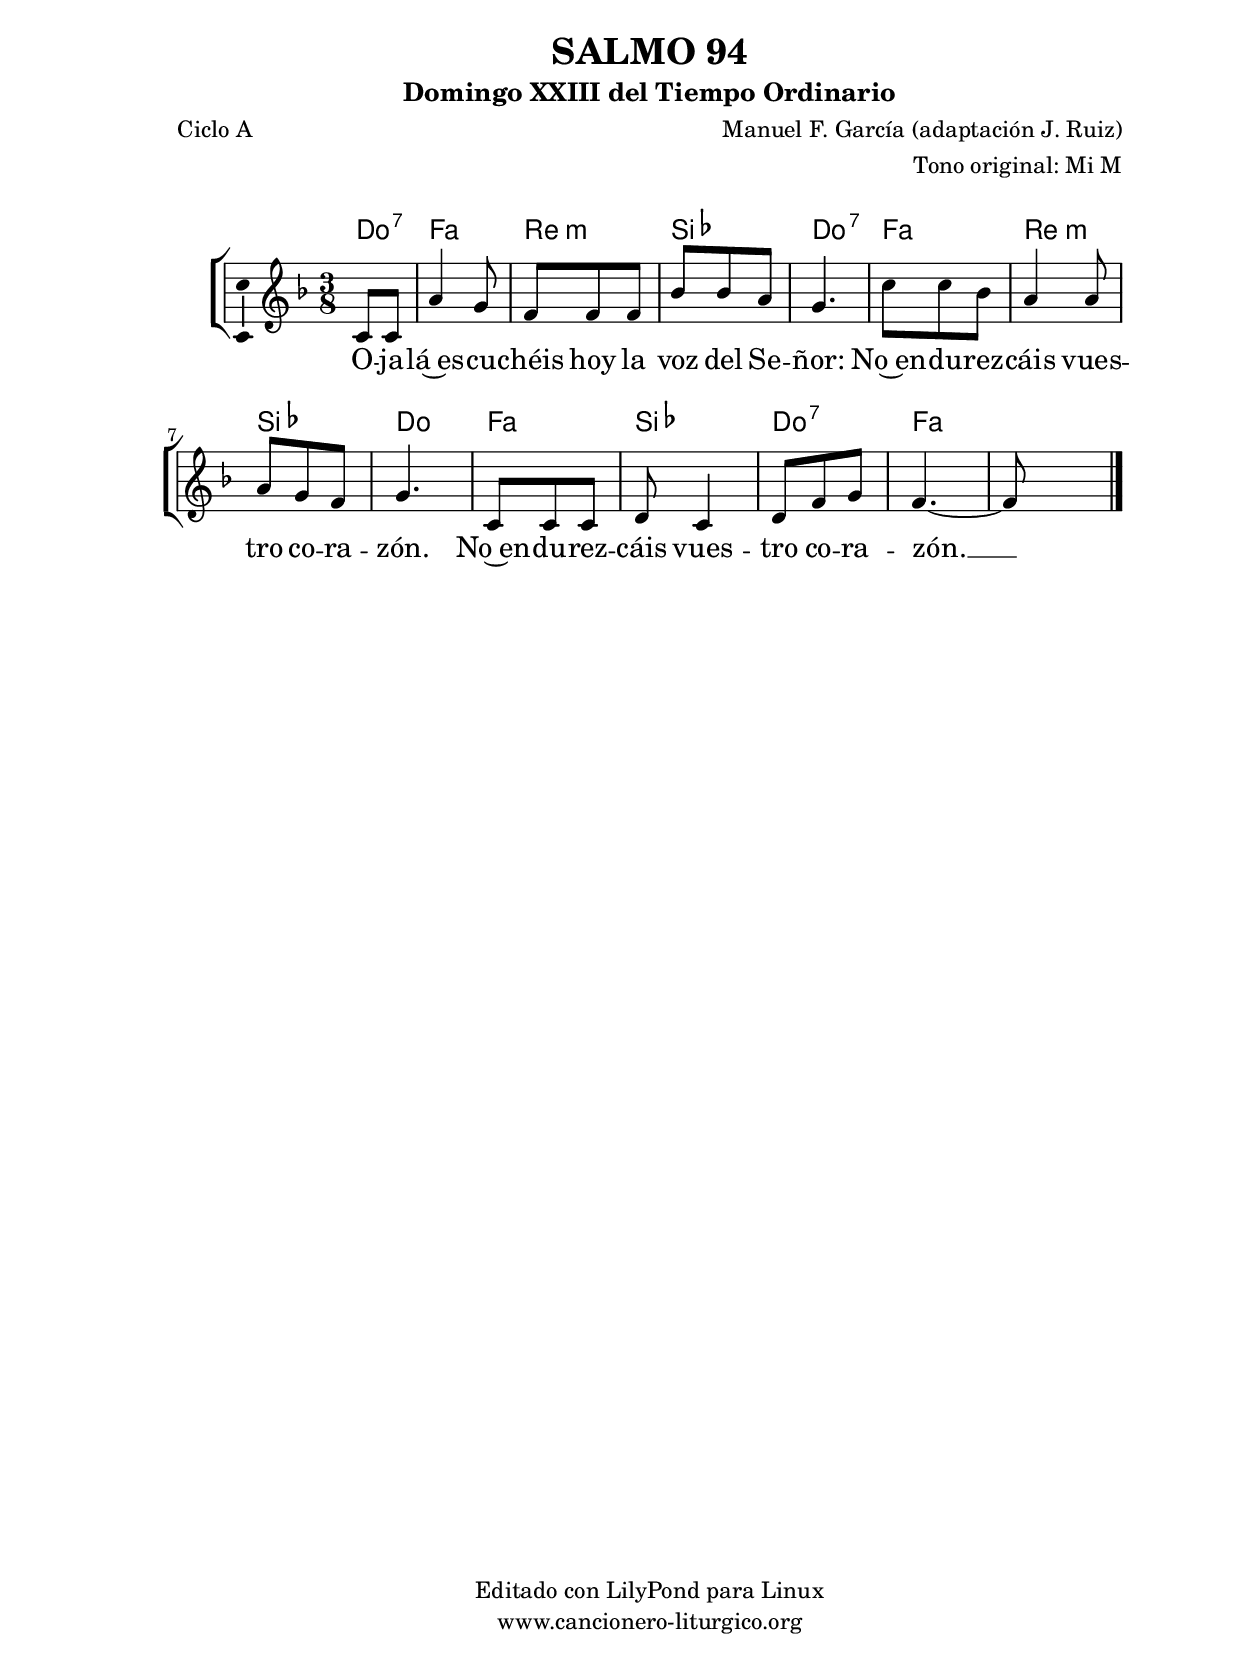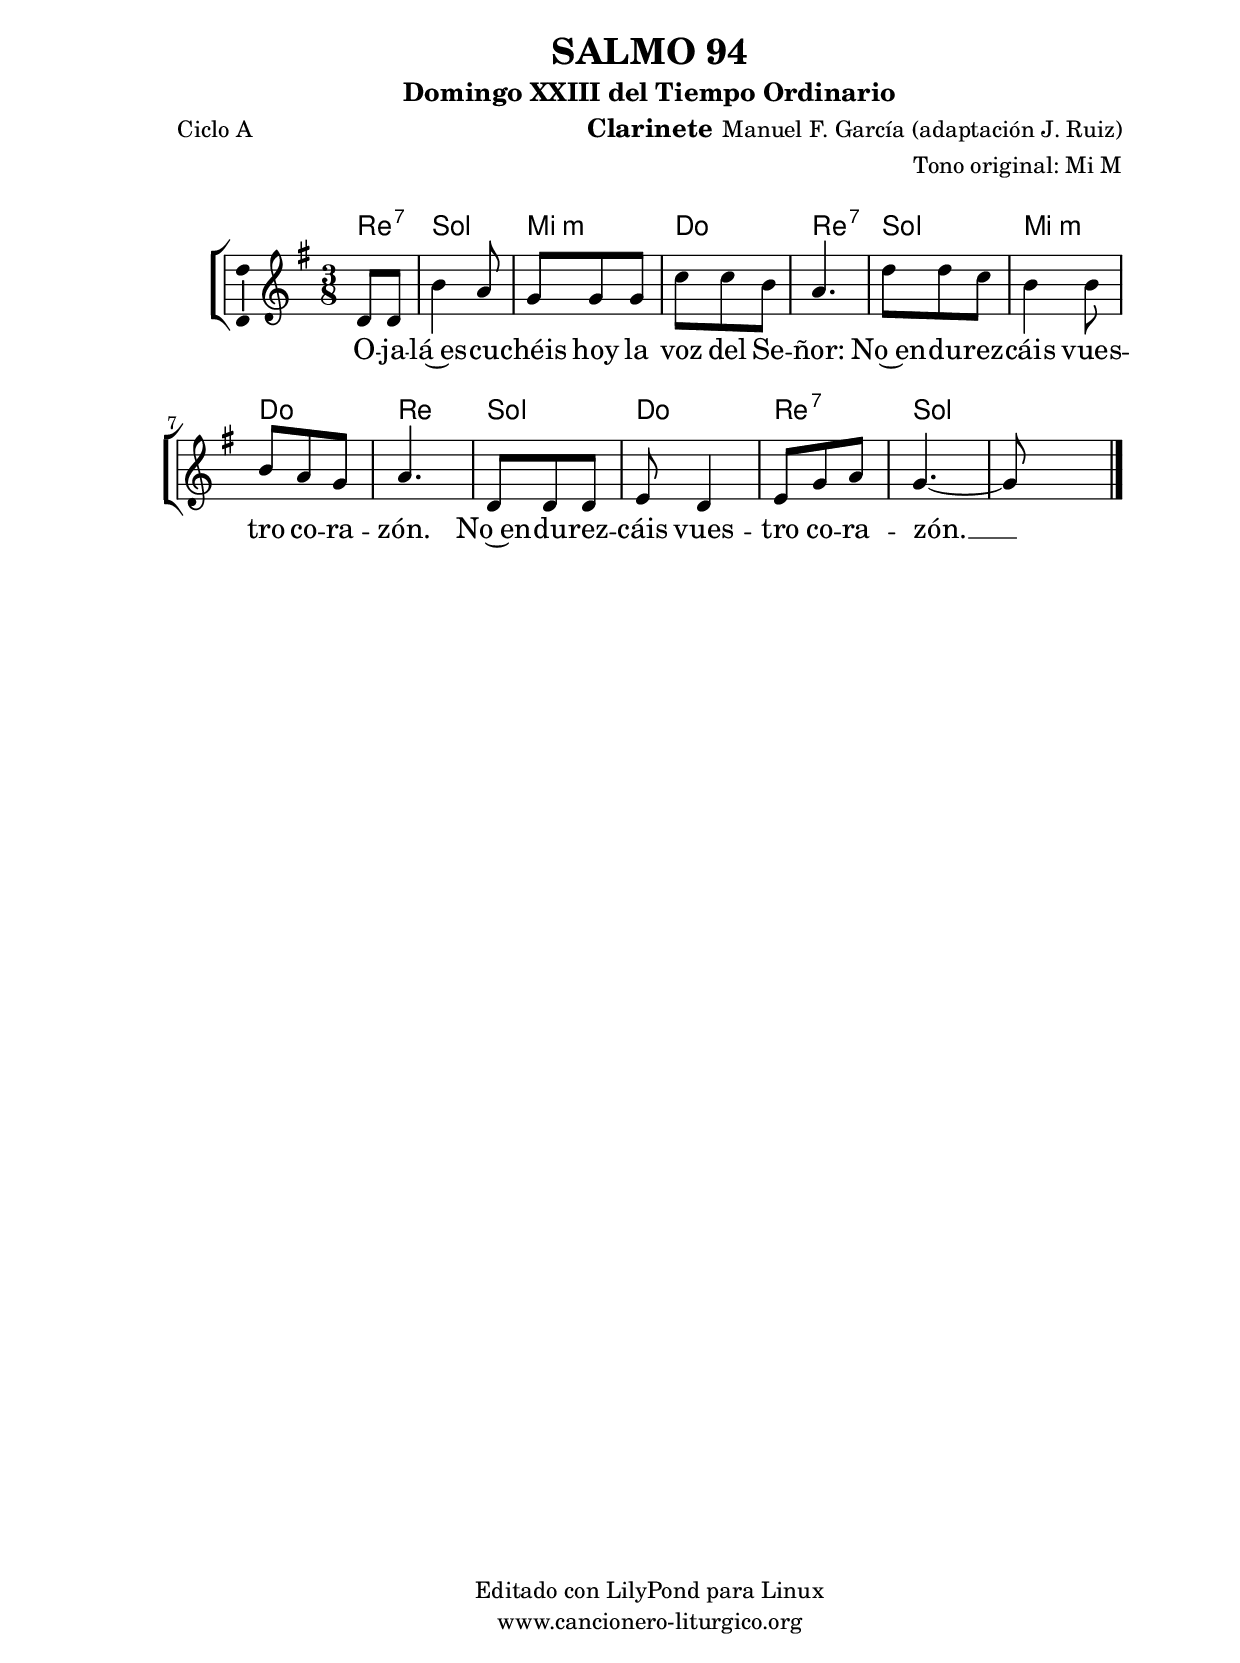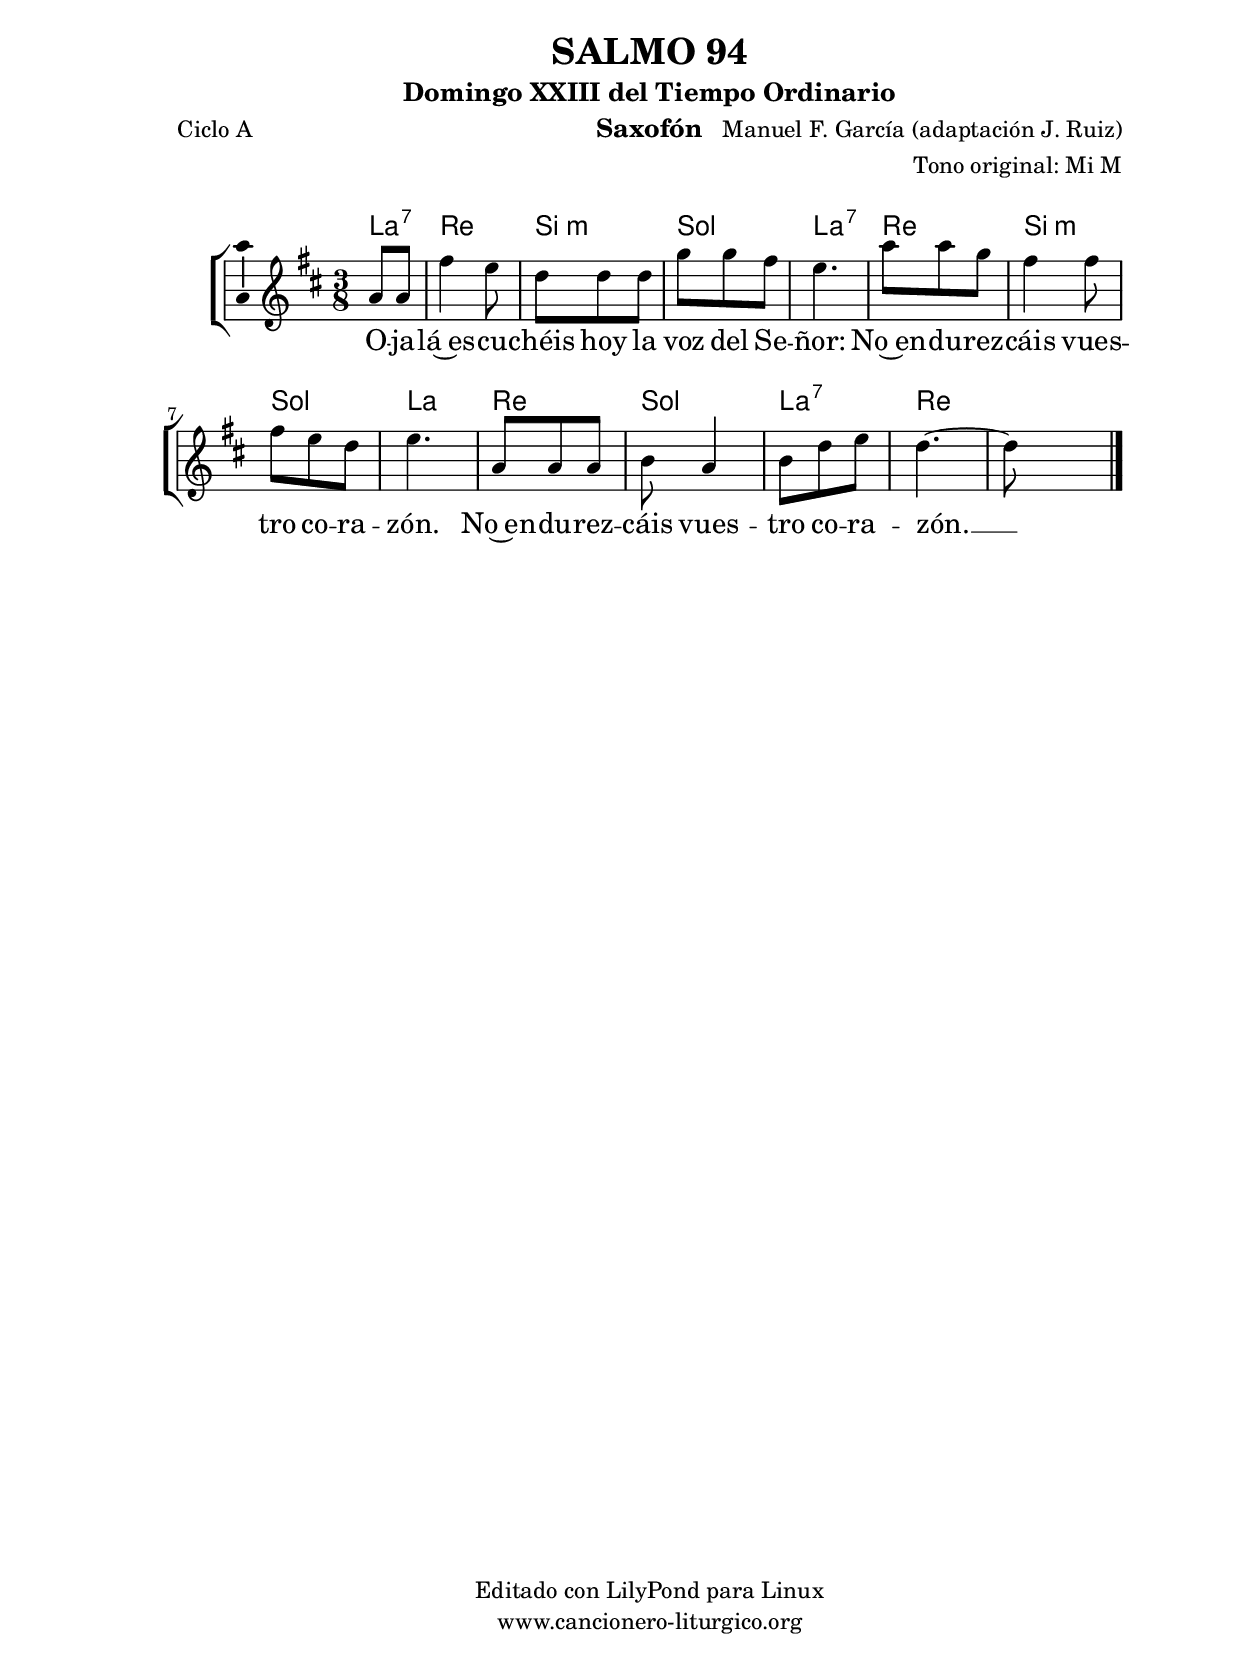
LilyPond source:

%
%para convertir .midi en .wav:
%timidity filename.midi -Ow -o finename.wav
%
%
%Para convertir de .wav a .mp3:
%lame -h -m j filename.wav
%
%
%para escuchar el midi:
%timidity nombrefichero.midi
%


%versión de lilypond para la que se ha escrito esta partitura:
\version "2.16.0"

	%Tamaño papel
	#(set-default-paper-size "a4")
	%Tamaño partitura
	#(set-global-staff-size 20)
	%No responde al pulsar sobre una nota
	#(ly:set-option 'point-and-click #f)

%parámetros del encabezamiento:
\header {
	title = "SALMO 94"
	subtitle = "Domingo XXIII del Tiempo Ordinario"
	composer = "Manuel F. García (adaptación J. Ruiz)"
	poet = "Ciclo A"
	meter = ""
	arranger = "Tono original: Mi M"
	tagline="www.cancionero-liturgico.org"
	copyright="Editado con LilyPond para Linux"
	}

%parámetros asociados al papel:
\paper  {
	oddHeaderMarkup = \markup {\fill-line { \on-the-fly #not-first-page \fromproperty #'header:title \on-the-fly #not-first-page \fromproperty #'header:composer }}
	evenHeaderMarkup = \markup {\fill-line { \fromproperty #'header:composer \fromproperty #'header:title }}
	#(set-paper-size "a4")
	print-page-number = ##f
	first-page-number = 1
	print-first-page-number = ##f
%	head-separation = 3.0 \cm
	top-margin = 2.0 \cm
	bottom-margin = 0.5\cm
%%%	bottom-margin = -1.0\cm
	left-margin = 3.0 \cm
	line-width = 16.0 \cm 
	indent = 8\mm
	interscoreline = 2.\mm
	between-system-space = 15\mm
%	para que las partituras no llenen la hoja:
	ragged-bottom = ##t
%	idem para la última hoja:
	ragged-last-bottom = ##f
%	para que las partituras llenen el ancho del papel:
	ragged-last = ##f
	after-title-space = 2.5 \cm
%page-count=1
%system-count=8

	%Flexible Vertical Spacing
%	markup-markup-spacing =
%	#'((basic-distance . 15) (minimum-distance . 15) (padding . 3))
	markup-system-spacing =
	#'((basic-distance . 15) (minimum-distance . 15) (padding . 3))
	system-system-spacing =
	#'((basic-distance . 15) (minimum-distance . 15) (padding . 3))
	score-system-spacing =
	#'((basic-distance . 15) (minimum-distance . 15) (padding . 5))
%	top-system-spacing = % header
%	#'((basic-distance . 8) (minimum-distance . 0) (padding . 3))
%	top-markup-spacing =
%	#'((basic-distance . 20) (minimum-distance . 20) (padding . 3))
	last-bottom-spacing = % footer
	#'((basic-distance . 5) (minimum-distance . 5) (padding . 3))
%	score-markup-spacing =
%	#'((basic-distance . 16) (minimum-distance . 13) (padding . 3))

	}


%parámetros que afectan a toda la partitura:
global =  {
	%clave de sol (G):
	\clef G
	%armadura:
	\transpose e f
	\key e \major
	\tempo 4=90
	\set Score.tempoHideNote = ##t
	}


acordes = {
	\italianChords
	\chordmode {
	\transpose e f
{
b4:7
e4. cis:m a b:7 e cis:m a b e a b:7 e s
	}
	}
}


melodia = 
	\transpose e f
{
	\relative c'{
	\time 3/8

\partial 4
b8 b
gis'4 fis8
e8 e e
a8 a gis8
fis4.
b8 b a
gis4 gis8
gis8 fis e
fis4.
b,8 b b
cis8 b4
cis8 e fis
e4.~
e8 s4

	\bar "|."
	}
	}


texto = \lyricmode {
O -- ja -- lá~es -- cu -- chéis hoy la voz del Se -- ñor: No~en -- du -- rez -- cáis vues -- tro co -- ra -- zón. No~en -- du -- rez -- cáis vues -- tro co -- ra -- zón. __
	}


acordesStaff = \context ChordNames = acordesStaff <<
	\set chordChanges = ##t
	\acordes
	>>


vozStaff = \context Voice = vozStaff
\with {\consists "Ambitus_engraver"}
<<
%	\set Staff.instrumentName = ""
%	\set Staff.shortInstrumentName = ""
%	\set Staff.midiInstrument = #"clarinet"
%	\set Staff.midiInstrument = #"cello"
%	\set Staff.midiInstrument = #"flute"
	\set Staff.midiInstrument = #"electric guitar (jazz)"
%	\set Staff.midiInstrument = #"english horn"
%	\set Staff.midiInstrument = #"violin"
%	\set Staff.midiInstrument = #"glockenspiel"
	\set Staff.midiMinimumVolume = #0.7
	\set Staff.midiMaximumVolume = #0.9
	\global
	\melodia
	>>


textoStaff = \context Lyrics = textoStaff <<
	\lyricsto vozStaff \texto
	>>

\book {
	\score {
		\context ChoirStaff {
			\override StaffGroup.SystemStartBracket #'collapse-height = #1
			\override Score.SystemStartBar #'collapse-height = #1
			<<
			\acordesStaff
			\vozStaff
			\textoStaff
			>>
			}
		\layout {
	    		\context {
				\Lyrics
				\override LyricText #'font-size = #2
				}
	   		 \context {
				\Score
				%fontSize = #3
				\override StaffSymbol #'staff-space = #(magstep +3)
				%\override Beam #'thickness = #0.55
				%\override SpacingSpanner #'spacing-increment = #1.0
				%\override Slur #'height-limit = #1.5
				}
			}
		}
	\score {
		\unfoldRepeats
		\context ChoirStaff {
			<<
			\acordesStaff
			\vozStaff
			>>
			}
		\midi {
	  		\context {
	  			\Score
				tempoWholesPerMinute = #(ly:make-moment 70 4)
				}
			}
		}
	}

%Partitura para clarinete
#(define output-suffix "C")
\book {
	\header{
		instrument = "Clarinete"
		}
	\score {
		\context ChoirStaff {
			\override StaffGroup.SystemStartBracket #'collapse-height = #1
			\override Score.SystemStartBar #'collapse-height = #1
\transpose c d
			<<
			\acordesStaff
			\vozStaff
			\textoStaff
			>>
			}
		\layout {
	    		\context {
				\Lyrics
				\override LyricText #'font-size = #2
				}
	   		 \context {
				\Score
				%fontSize = #3
				\override StaffSymbol #'staff-space = #(magstep +3)
				%\override Beam #'thickness = #0.55
				%\override SpacingSpanner #'spacing-increment = #1.0
				%\override Slur #'height-limit = #1.5
				}
			}
		}
	}

%Partitura para saxofón
#(define output-suffix "S")
\book {
	\header{
		instrument = "Saxofón"
		}
	\score {
		\context ChoirStaff {
			\override StaffGroup.SystemStartBracket #'collapse-height = #1
			\override Score.SystemStartBar #'collapse-height = #1
\transpose c a
			<<
			\acordesStaff
			\vozStaff
			\textoStaff
			>>
			}
		\layout {
	    		\context {
				\Lyrics
				\override LyricText #'font-size = #2
				}
	   		 \context {
				\Score
				%fontSize = #3
				\override StaffSymbol #'staff-space = #(magstep +3)
				%\override Beam #'thickness = #0.55
				%\override SpacingSpanner #'spacing-increment = #1.0
				%\override Slur #'height-limit = #1.5
				}
			}
		}
	}

